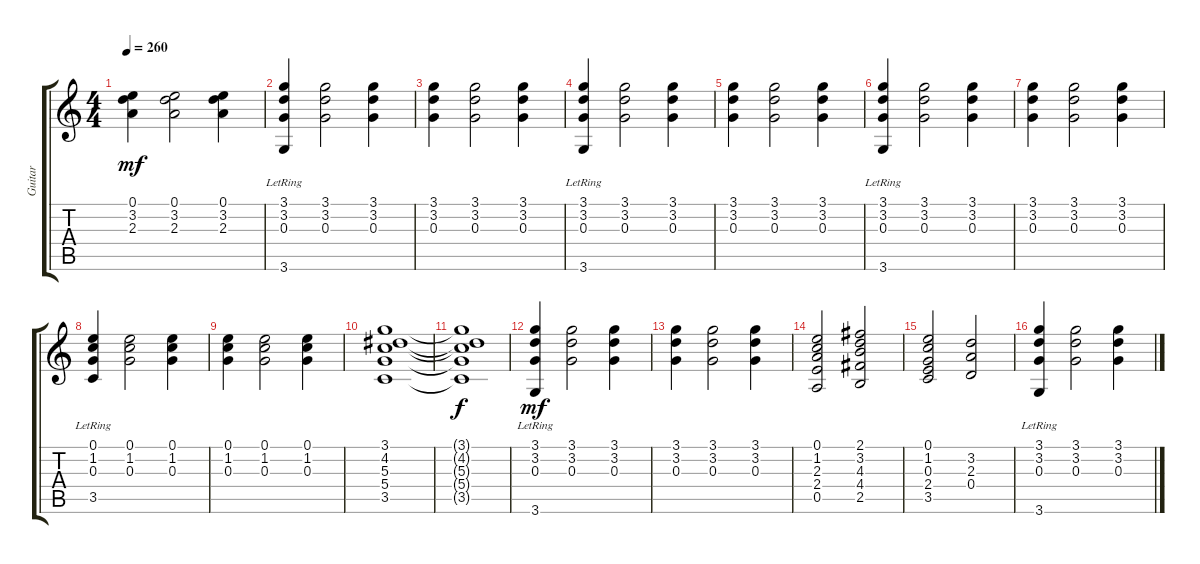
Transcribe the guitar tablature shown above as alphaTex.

\track ("Guitar" "Guitar") {instrument acousticguitarnylon}
\staff {score tabs}
\tuning (E4 B3 G3 D3 A2 E2) {hide}
\ts (4 4)
\tempo 260
\clef g2
\ks c
(0.1 3.2 2.3).4{dy mf} (0.1 3.2 2.3).2 (0.1 3.2 2.3).4 |
(3.1{lr} 3.2{lr} 0.3{lr} 3.6{lr}).4 (3.1 3.2 0.3).2 (3.1 3.2 0.3).4 |
(3.1 3.2 0.3).4 (3.1 3.2 0.3).2 (3.1 3.2 0.3).4 |
(3.1{lr} 3.2{lr} 0.3{lr} 3.6{lr}).4 (3.1 3.2 0.3).2 (3.1 3.2 0.3).4 |
(3.1 3.2 0.3).4 (3.1 3.2 0.3).2 (3.1 3.2 0.3).4 |
(3.1{lr} 3.2{lr} 0.3{lr} 3.6{lr}).4 (3.1 3.2 0.3).2 (3.1 3.2 0.3).4 |
(3.1 3.2 0.3).4 (3.1 3.2 0.3).2 (3.1 3.2 0.3).4 |
(0.1{lr} 1.2{lr} 0.3{lr} 3.5{lr}).4 (0.1 1.2 0.3).2 (0.1 1.2 0.3).4 |
(0.1 1.2 0.3).4 (0.1 1.2 0.3).2 (0.1 1.2 0.3).4 |
(3.1 4.2 5.3 5.4 3.5).1 |
(3.1{t} 4.2{t} 5.3{t} 5.4{t} 3.5{t}).1{dy f} |
(3.1{lr} 3.2{lr} 0.3{lr} 3.6{lr}).4{dy mf} (3.1 3.2 0.3).2 (3.1 3.2 0.3).4 |
(3.1 3.2 0.3).4 (3.1 3.2 0.3).2 (3.1 3.2 0.3).4 |
(0.1 1.2 2.3 2.4 0.5).2 (2.1 3.2 4.3 4.4 2.5).2 |
(0.1 1.2 0.3 2.4 3.5).2 (3.2 2.3 0.4).2 |
(3.1{lr} 3.2{lr} 0.3{lr} 3.6{lr}).4 (3.1 3.2 0.3).2 (3.1 3.2 0.3).4
